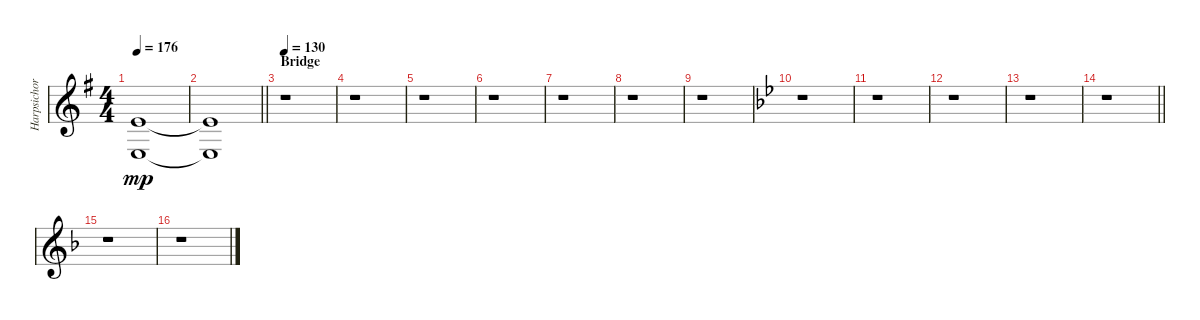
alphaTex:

\track ("Harpsichord" "Harpsichor") {instrument harpsichord}
\staff {score}
\tuning (E4 B3 G3 D3 A2 E2) {hide}
\ts (4 4)
\tempo 176
\clef g2
\ks eminor
(9.3{t} 7.5{t}).1{dy mp} |
\barLineRight lightlight
(9.3{t} 7.5{t}).1 |
\section ("" "Bridge")
\tempo 130
r.1 |
r.1 |
r.1 |
r.1 |
r.1 |
r.1 |
r.1 |
\ks gminor
r.1 |
r.1 |
r.1 |
r.1 |
\barLineRight lightlight
r.1 |
\section ("" "")
\ks dminor
r.1 |
r.1
